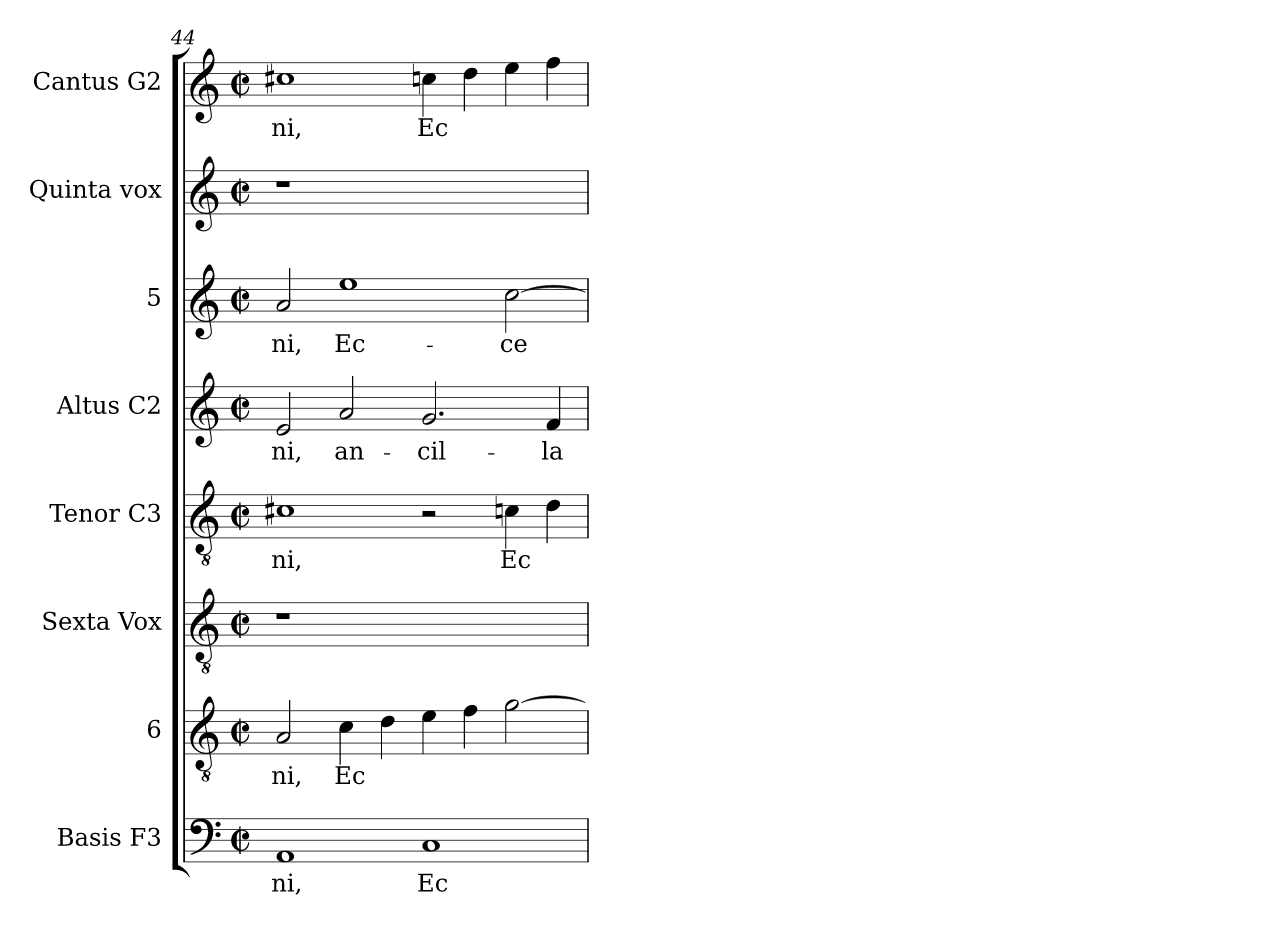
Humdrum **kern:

**kern	**text	**kern	**text	**kern	**kern	**text	**kern	**text	**kern	**text	**kern	**kern	**text
*part8	*part8	*part7	*part7	*part6	*part5	*part5	*part4	*part4	*part3	*part3	*part2	*part1	*part1
*staff8	*staff8	*staff7	*staff7	*staff6	*staff5	*staff5	*staff4	*staff4	*staff3	*staff3	*staff2	*staff1	*staff1
*I"Basis  F3	*	*I"6	*	*I"Sexta  Vox	*I"Tenor  C3	*	*I"Altus  C2	*	*I"5	*	*I"Quinta  vox	*I"Cantus  G2	*
*I'B	*	*	*	*	*I'T	*	*I'A	*	*	*	*	*I'C	*
*clefF4	*	*clefGv2	*	*clefGv2	*clefGv2	*	*clefG2	*	*clefG2	*	*clefG2	*clefG2	*
*k[]	*	*k[]	*	*k[]	*k[]	*	*k[]	*	*k[]	*	*k[]	*k[]	*
*C:	*	*C:	*	*C:	*C:	*	*C:	*	*C:	*	*C:	*C:	*
*M2/2	*	*M2/2	*	*M2/2	*M2/2	*	*M2/2	*	*M2/2	*	*M2/2	*M2/2	*
*met(c|)	*	*met(c|)	*	*met(c|)	*met(c|)	*	*met(c|)	*	*met(c|)	*	*met(c|)	*met(c|)	*
=44	=44	=44	=44	=44	=44	=44	=44	=44	=44	=44	=44	=44	=44
!	!LO:LY:b:cj	!	!LO:LY:b:cj	!	!	!LO:LY:b:cj	!	!LO:LY:b:cj	!	!LO:LY:b:cj	!	!	!LO:LY:b:cj
1AA	ni,	2A/	ni,	1r	1c#X	ni,	2e/	ni,	2a/	ni,	1r	1cc#X	ni,
!	!	!	!LO:LY:b:cj	!	!	!	!	!LO:LY:b:cj	!	!LO:LY:b:cj	!	!	!
.	.	4c\	Ec-	.	.	.	2a/	an-	1ee	Ec-	.	.	.
!	!	!	!LO:LY:b:cj	!	!	!	!	!	!	!	!	!	!
.	.	4d\	--	.	.	.	.	.	.	.	.	.	.
!	!LO:LY:b:cj	!	!LO:LY:b:cj	!	!	!	!	!LO:LY:b:cj	!	!	!	!	!LO:LY:b:cj
1C	Ec-	4e\	--	1ryy	2r	.	2.g/	-cil-	.	.	1ryy	4ccn\	Ec-
!	!	!	!LO:LY:b:cj	!	!	!	!	!	!	!	!	!	!LO:LY:b:cj
.	.	4f\	--	.	.	.	.	.	.	.	.	4dd\	--
!	!	!	!LO:LY:b:cj	!	!	!LO:LY:b:cj	!	!	!	!LO:LY:b:cj	!	!	!LO:LY:b:cj
.	.	[>2g\	--	.	4cn\	Ec-	.	.	[>2cc\	-ce	.	4ee\	--
!	!	!	!	!	!	!LO:LY:b:cj	!	!LO:LY:b:cj	!	!	!	!	!LO:LY:b:cj
.	.	.	.	.	4d\	--	4f/	-la	.	.	.	4ff\	--
=	=	=	=	=	=	=	=	=	=	=	=	=	=
*-	*-	*-	*-	*-	*-	*-	*-	*-	*-	*-	*-	*-	*-
